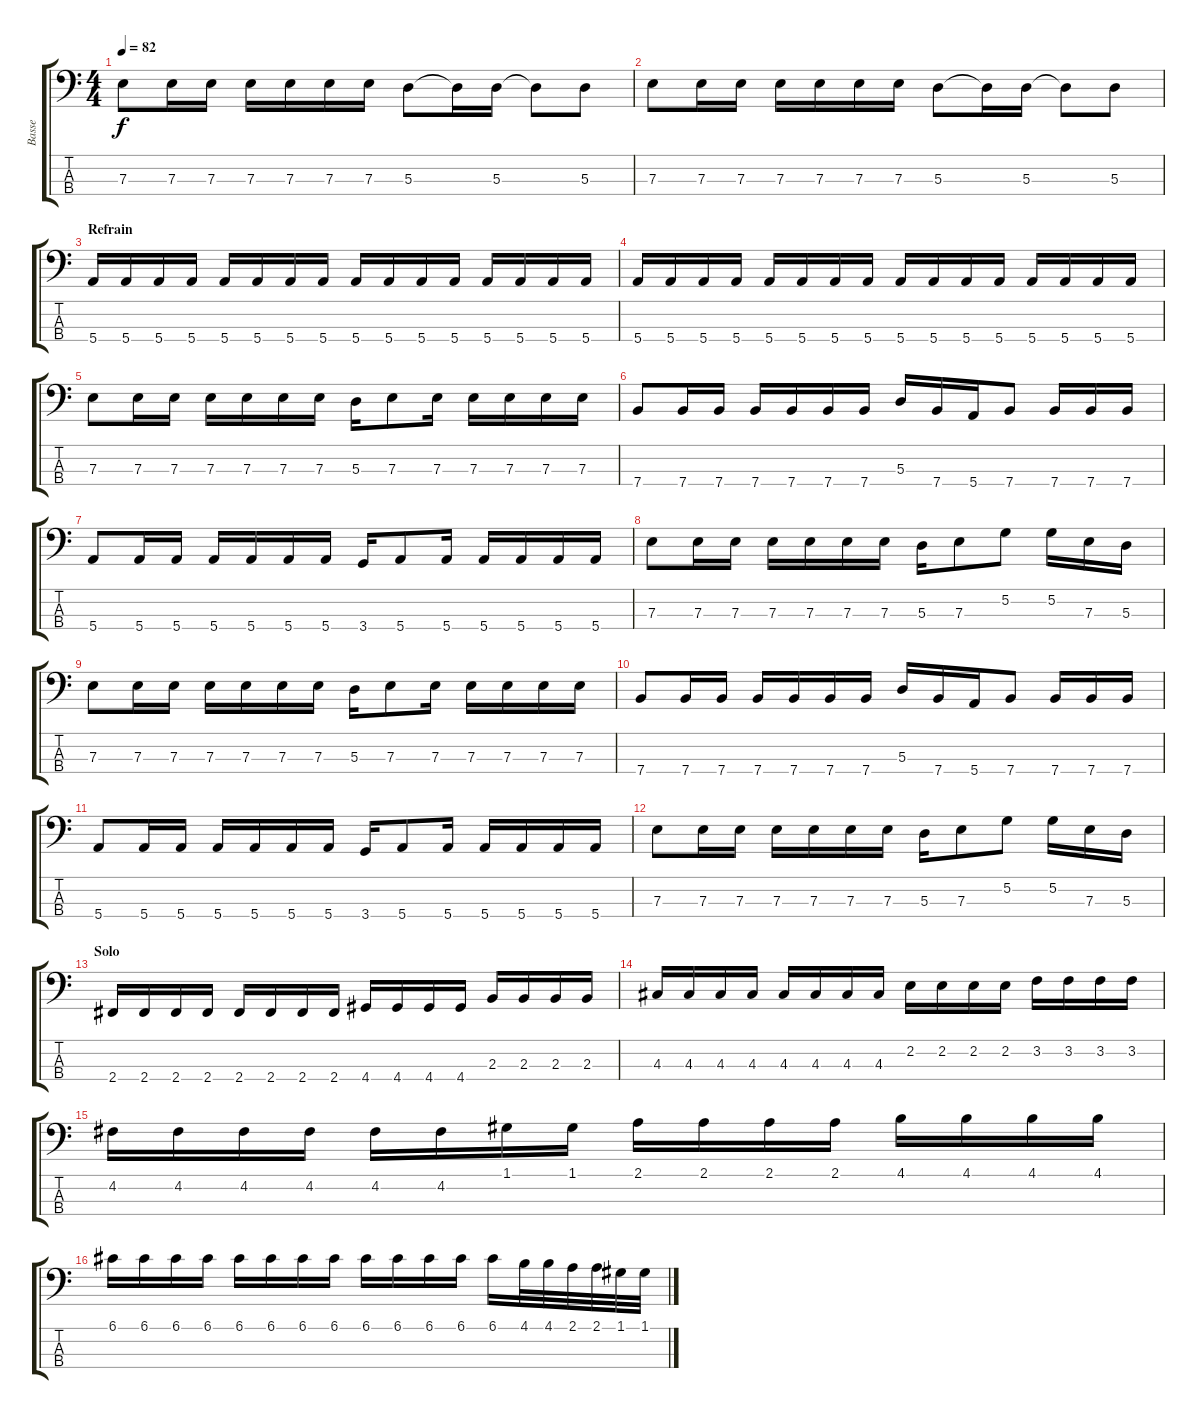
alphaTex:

\track ("Basse" "Basse") {instrument electricbassfinger}
\staff {score tabs}
\tuning (G2 D2 A1 E1) {hide}
\ts (4 4)
\tempo 82
\clef f4
\ks c
7.3.8{dy f} 7.3.16 7.3.16 7.3.16 7.3.16 7.3.16 7.3.16 5.3.8 5.3{t}.16 5.3.16 5.3{t}.8 5.3.8 |
7.3.8 7.3.16 7.3.16 7.3.16 7.3.16 7.3.16 7.3.16 5.3.8 5.3{t}.16 5.3.16 5.3{t}.8 5.3.8 |
\section ("" "Refrain")
5.4.16 5.4.16 5.4.16 5.4.16 5.4.16 5.4.16 5.4.16 5.4.16 5.4.16 5.4.16 5.4.16 5.4.16 5.4.16 5.4.16 5.4.16 5.4.16 |
5.4.16 5.4.16 5.4.16 5.4.16 5.4.16 5.4.16 5.4.16 5.4.16 5.4.16 5.4.16 5.4.16 5.4.16 5.4.16 5.4.16 5.4.16 5.4.16 |
7.3.8 7.3.16 7.3.16 7.3.16 7.3.16 7.3.16 7.3.16 5.3.16 7.3.8 7.3.16 7.3.16 7.3.16 7.3.16 7.3.16 |
7.4.8 7.4.16 7.4.16 7.4.16 7.4.16 7.4.16 7.4.16 5.3.16 7.4.16 5.4.16 7.4.8 7.4.16 7.4.16 7.4.16 |
5.4.8 5.4.16 5.4.16 5.4.16 5.4.16 5.4.16 5.4.16 3.4.16 5.4.8 5.4.16 5.4.16 5.4.16 5.4.16 5.4.16 |
7.3.8 7.3.16 7.3.16 7.3.16 7.3.16 7.3.16 7.3.16 5.3.16 7.3.8 5.2.8 5.2.16 7.3.16 5.3.16 |
7.3.8 7.3.16 7.3.16 7.3.16 7.3.16 7.3.16 7.3.16 5.3.16 7.3.8 7.3.16 7.3.16 7.3.16 7.3.16 7.3.16 |
7.4.8 7.4.16 7.4.16 7.4.16 7.4.16 7.4.16 7.4.16 5.3.16 7.4.16 5.4.16 7.4.8 7.4.16 7.4.16 7.4.16 |
5.4.8 5.4.16 5.4.16 5.4.16 5.4.16 5.4.16 5.4.16 3.4.16 5.4.8 5.4.16 5.4.16 5.4.16 5.4.16 5.4.16 |
7.3.8 7.3.16 7.3.16 7.3.16 7.3.16 7.3.16 7.3.16 5.3.16 7.3.8 5.2.8 5.2.16 7.3.16 5.3.16 |
\section ("" "Solo")
2.4.16 2.4.16 2.4.16 2.4.16 2.4.16 2.4.16 2.4.16 2.4.16 4.4.16 4.4.16 4.4.16 4.4.16 2.3.16 2.3.16 2.3.16 2.3.16 |
4.3.16 4.3.16 4.3.16 4.3.16 4.3.16 4.3.16 4.3.16 4.3.16 2.2.16 2.2.16 2.2.16 2.2.16 3.2.16 3.2.16 3.2.16 3.2.16 |
4.2.16 4.2.16 4.2.16 4.2.16 4.2.16 4.2.16 1.1.16 1.1.16 2.1.16 2.1.16 2.1.16 2.1.16 4.1.16 4.1.16 4.1.16 4.1.16 |
6.1.16 6.1.16 6.1.16 6.1.16 6.1.16 6.1.16 6.1.16 6.1.16 6.1.16 6.1.16 6.1.16 6.1.16 6.1.16 4.1.32 4.1.32 2.1.32 2.1.32 1.1.32 1.1.32
